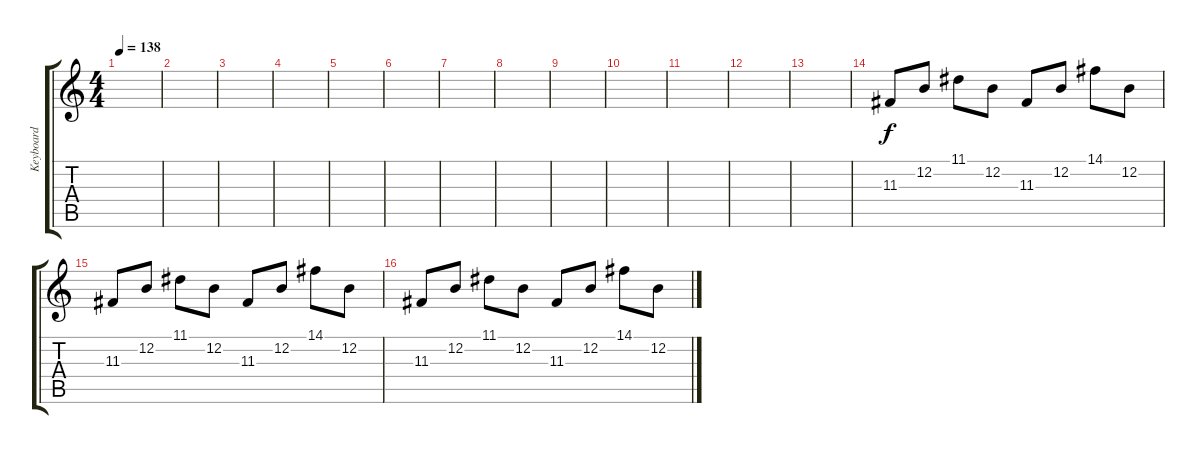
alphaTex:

\track ("Keyboard" "Keyboard") {instrument stringensemble1}
\staff {score tabs}
\tuning (E4 B3 G3 D3 A2 E2) {hide}
\ts (4 4)
\tempo 138
\clef g2
\ks c
|
|
|
|
|
|
|
|
|
|
|
|
|
11.3.8 12.2.8 11.1.8 12.2.8 11.3.8 12.2.8 14.1.8 12.2.8 |
11.3.8 12.2.8 11.1.8 12.2.8 11.3.8 12.2.8 14.1.8 12.2.8 |
11.3.8 12.2.8 11.1.8 12.2.8 11.3.8 12.2.8 14.1.8 12.2.8
